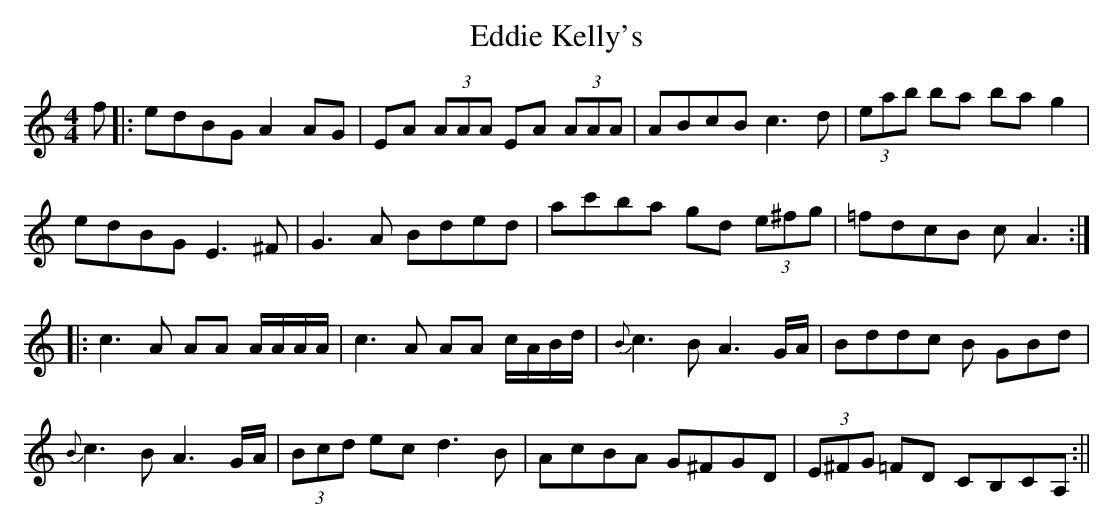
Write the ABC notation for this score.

X:1
T:Eddie Kelly's
M:4/4
L:1/8
K:Am
f |: edBG A2 AG | EA (3AAA EA (3AAA | ABcB c3 d | (3eab ba ba g2 |
edBG E3 ^F | G3 A Bded | ac'ba gd (3e^fg | =fdcB c A3 :|
|:\
c3 A AA A/2A/2A/2A/2 | c3 A AA c/2A/2B/2d/2 | {B}c3 B A3 G/2A/2 | Bddc B GBd|
{B}c3 B A3 G/2A/2 | (3Bcd ec d3B | AcBA G^FGD | (3E^FG =FD CB,CA,:||
